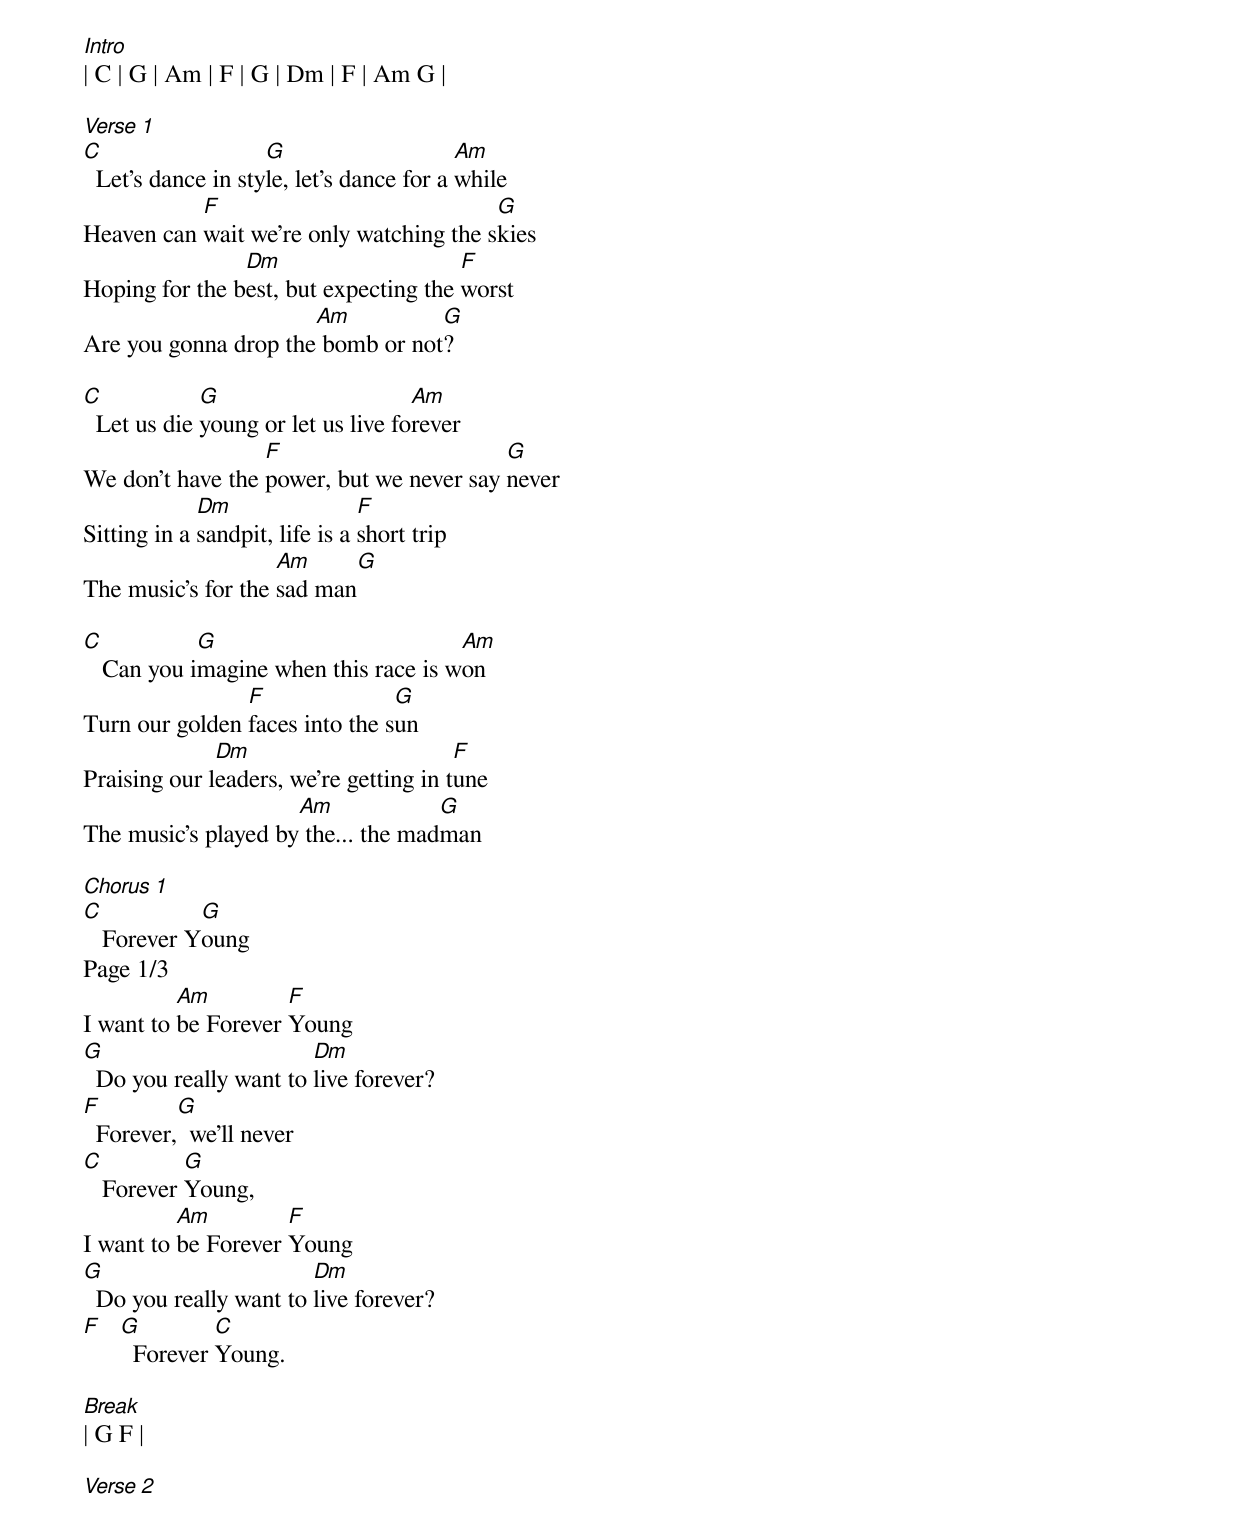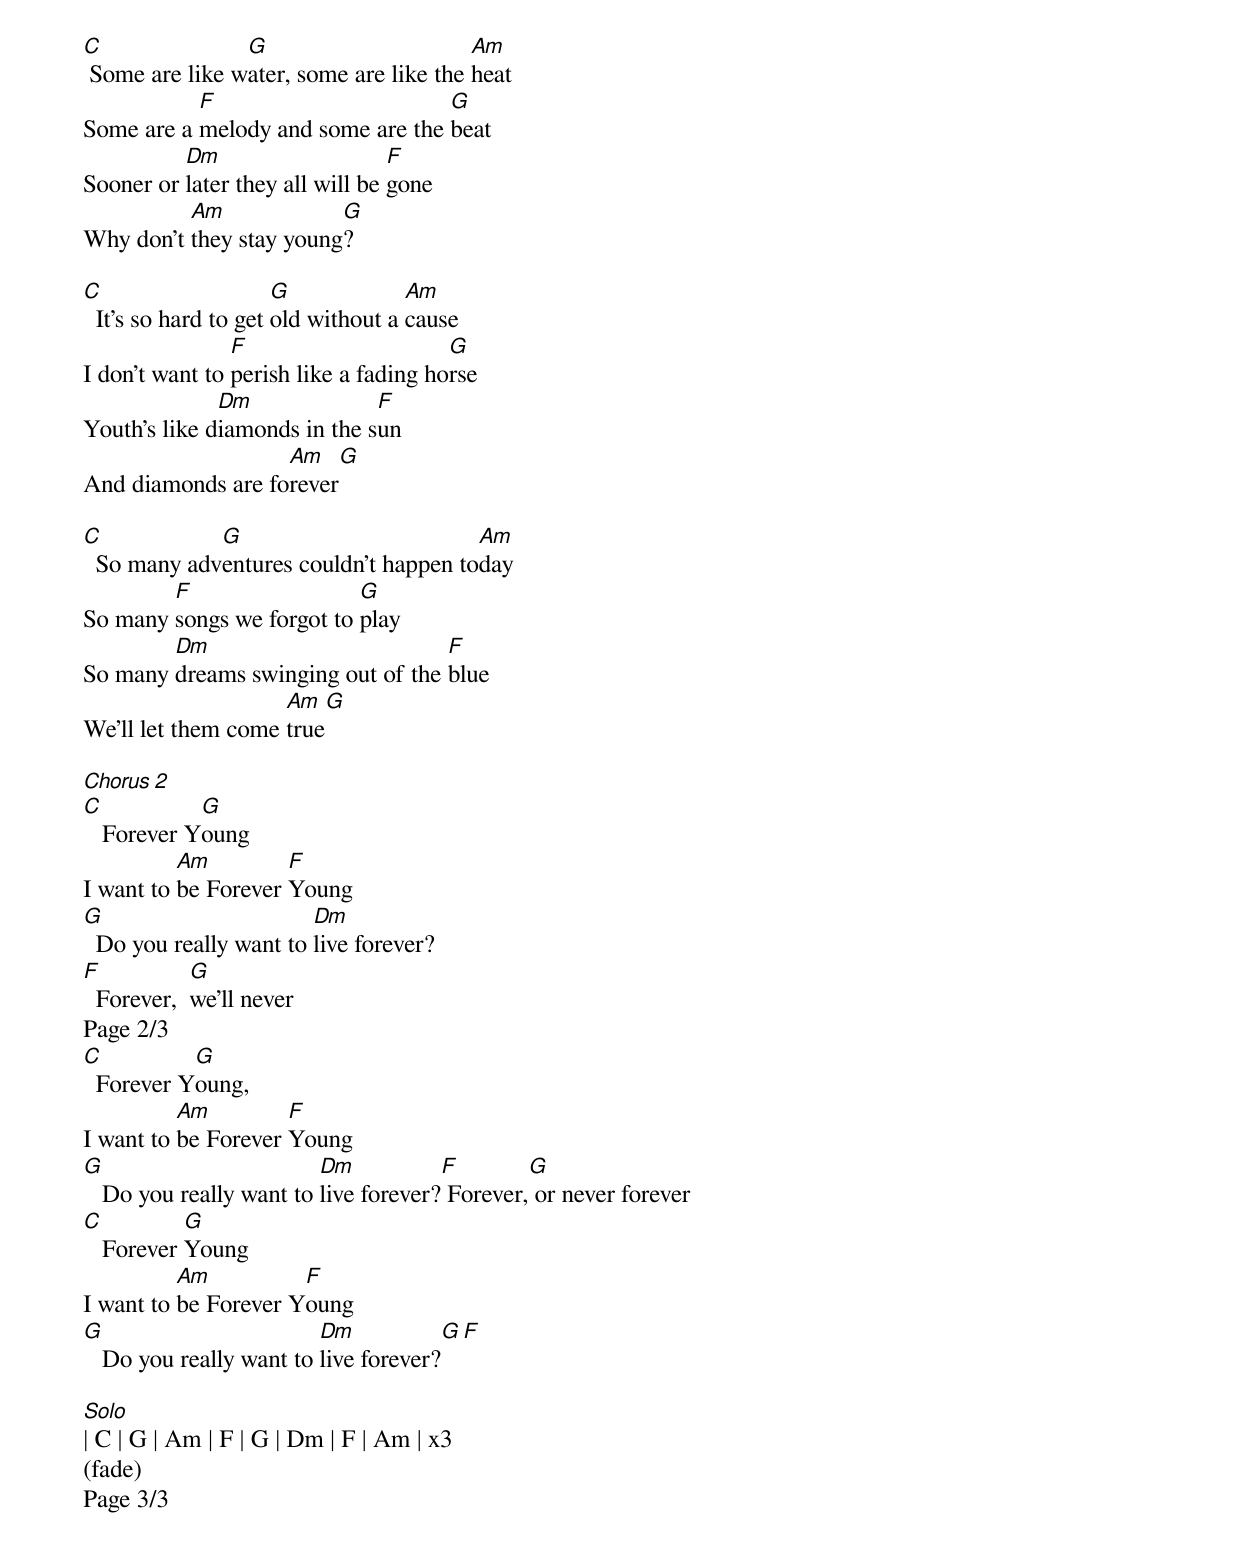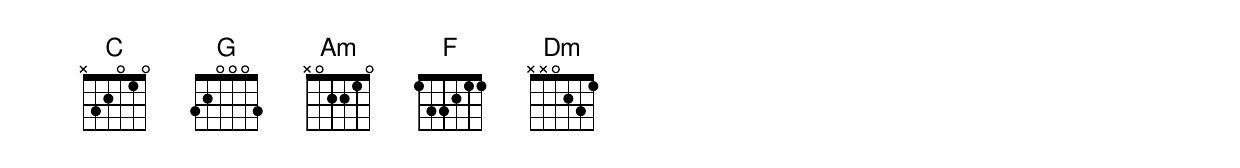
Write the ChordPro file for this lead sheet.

[Intro]
| C | G | Am | F | G | Dm | F | Am G |

[Verse 1]
[C]  Let's dance in sty[G]le, let's dance for a [Am]while
Heaven can [F]wait we're only watching the s[G]kies
Hoping for the b[Dm]est, but expecting the [F]worst
Are you gonna drop the[Am] bomb or not[G]?

[C]  Let us die [G]young or let us live fo[Am]rever
We don't have the [F]power, but we never say [G]never
Sitting in a [Dm]sandpit, life is a [F]short trip
The music's for the [Am]sad man[G]

[C]   Can you i[G]magine when this race is w[Am]on
Turn our golden [F]faces into the s[G]un
Praising our l[Dm]eaders, we're getting in t[F]une
The music's played by[Am] the... the mad[G]man

[Chorus 1]
[C]   Forever Y[G]oung
Page 1/3
I want to [Am]be Forever [F]Young
[G]  Do you really want to [Dm]live forever?
[F]  Forever,[G]  we’ll never
[C]   Forever [G]Young,
I want to [Am]be Forever [F]Young
[G]  Do you really want to [Dm]live forever?
[F]   [G]  Forever [C]Young.

[Break]
| G F |

[Verse 2]
[C] Some are like w[G]ater, some are like the [Am]heat
Some are a [F]melody and some are the [G]beat
Sooner or [Dm]later they all will be [F]gone
Why don't [Am]they stay young[G]?

[C]  It's so hard to get [G]old without a [Am]cause
I don't want to [F]perish like a fading ho[G]rse
Youth’s like d[Dm]iamonds in the s[F]un
And diamonds are fo[Am]rever[G]

[C]  So many adv[G]entures couldn’t happen to[Am]day
So many [F]songs we forgot to [G]play
So many [Dm]dreams swinging out of the [F]blue
We’ll let them come [Am]true[G]

[Chorus 2]
[C]   Forever Y[G]oung
I want to [Am]be Forever [F]Young
[G]  Do you really want to [Dm]live forever?
[F]  Forever,  [G]we’ll never
Page 2/3
[C]  Forever Y[G]oung,
I want to [Am]be Forever [F]Young
[G]   Do you really want to [Dm]live forever?[F] Forever,[G] or never forever
[C]   Forever [G]Young
I want to [Am]be Forever Y[F]oung
[G]   Do you really want to [Dm]live forever?[G][F]

[Solo]
| C | G | Am | F | G | Dm | F | Am | x3
(fade)
Page 3/3
